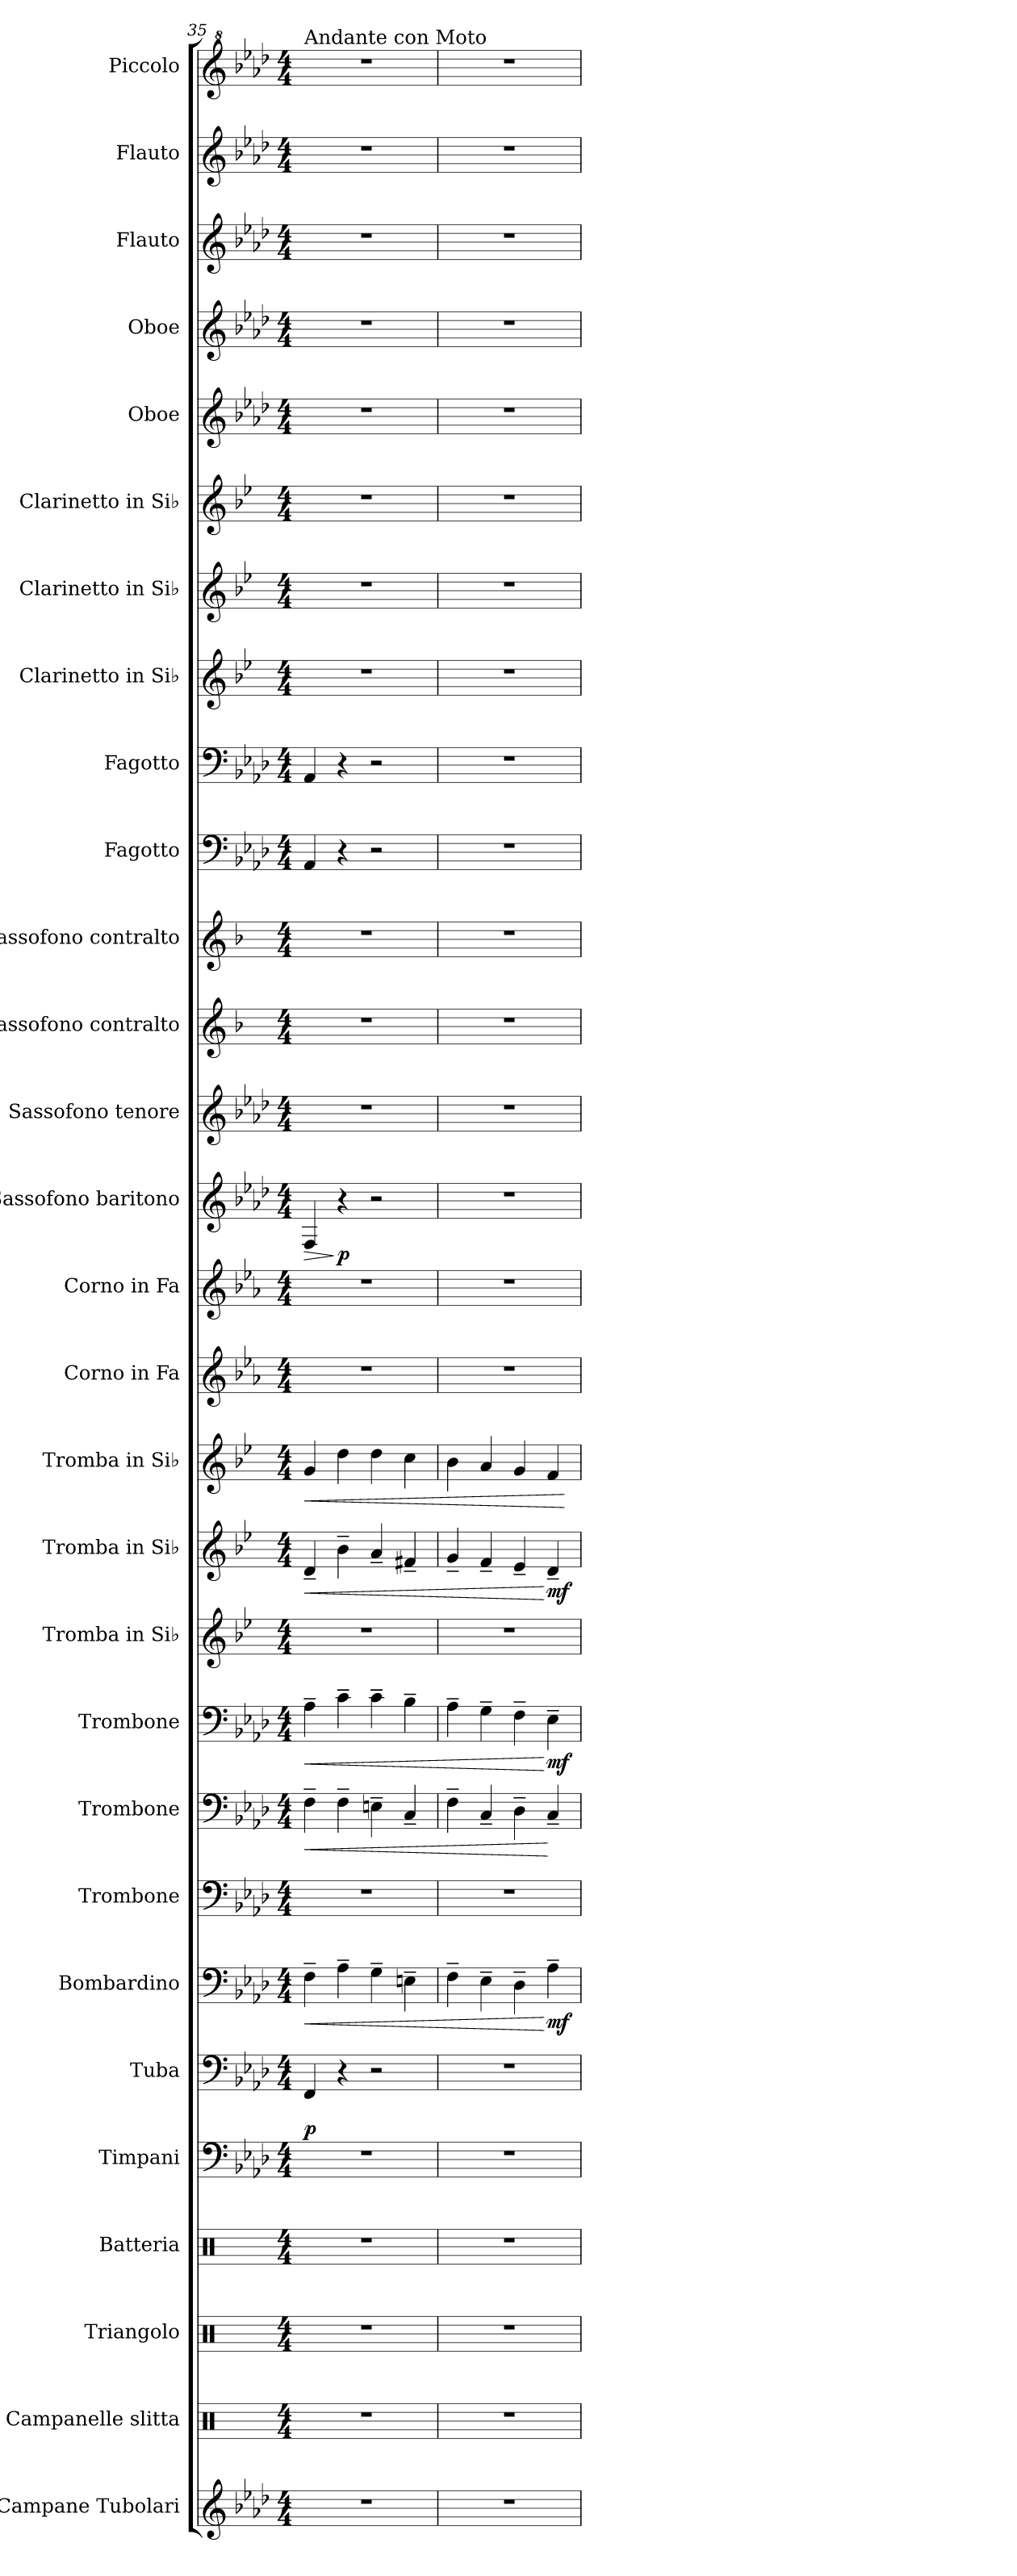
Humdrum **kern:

**kern	**kern	**kern	**kern	**kern	**dynam	**kern	**kern	**dynam	**kern	**kern	**dynam	**kern	**dynam	**kern	**kern	**dynam	**kern	**dynam	**kern	**kern	**kern	**dynam	**kern	**kern	**kern	**kern	**kern	**kern	**kern	**kern	**kern	**kern	**kern	**kern	**kern
*part29	*part28	*part27	*part26	*part25	*part25	*part24	*part23	*part23	*part22	*part21	*part21	*part20	*part20	*part19	*part18	*part18	*part17	*part17	*part16	*part15	*part14	*part14	*part13	*part12	*part11	*part10	*part9	*part8	*part7	*part6	*part5	*part4	*part3	*part2	*part1
*staff29	*staff28	*staff27	*staff26	*staff25	*staff25	*staff24	*staff23	*staff23	*staff22	*staff21	*staff21	*staff20	*staff20	*staff19	*staff18	*staff18	*staff17	*staff17	*staff16	*staff15	*staff14	*staff14	*staff13	*staff12	*staff11	*staff10	*staff9	*staff8	*staff7	*staff6	*staff5	*staff4	*staff3	*staff2	*staff1
*I"Campane Tubolari	*I"Campanelle slitta	*I"Triangolo	*I"Batteria	*I"Timpani	*	*I"Tuba	*I"Bombardino	*	*I"Trombone	*I"Trombone	*	*I"Trombone	*	*I"Tromba in Si♭	*I"Tromba in Si♭	*	*I"Tromba in Si♭	*	*I"Corno in Fa	*I"Corno in Fa	*I"Sassofono baritono	*	*I"Sassofono tenore	*I"Sassofono contralto	*I"Sassofono contralto	*I"Fagotto	*I"Fagotto	*I"Clarinetto in Si♭	*I"Clarinetto in Si♭	*I"Clarinetto in Si♭	*I"Oboe	*I"Oboe	*I"Flauto	*I"Flauto	*I"Piccolo
*I'Camp. tb.	*	*I'Triang.	*I'Batt.	*I'Timp.	*	*I'Tba.	*	*	*I'Tbn.	*I'Tbn.	*	*I'Tbn.	*	*I'Tr. Si♭	*I'Tr. Si♭	*	*I'Tr. Si♭	*	*I'Cor. Fa	*I'Cor. Fa	*	*	*	*	*	*I'Fag.	*I'Fag.	*I'Cl. Si♭	*I'Cl. Si♭	*I'Cl. Si♭	*I'Ob.	*I'Ob.	*I'Fl.	*I'Fl.	*
*clefG2	*clefX	*clefX	*clefX	*clefF4	*	*clefF4	*clefF4	*	*clefF4	*clefF4	*	*clefF4	*	*clefG2	*clefG2	*	*clefG2	*	*clefG2	*clefG2	*clefG2	*	*clefG2	*clefG2	*clefG2	*clefF4	*clefF4	*clefG2	*clefG2	*clefG2	*clefG2	*clefG2	*clefG2	*clefG2	*clefG^2
*	*	*	*	*	*	*	*	*	*	*	*	*	*	*ITrd1c2	*ITrd1c2	*	*ITrd1c2	*	*ITrd4c7	*ITrd4c7	*ITrd12c21	*	*ITrd8c14	*ITrd5c9	*ITrd5c9	*	*	*ITrd1c2	*ITrd1c2	*ITrd1c2	*	*	*	*	*ITrd-7c-12
*k[b-e-a-d-]	*k[]	*k[]	*k[]	*k[b-e-a-d-]	*	*k[b-e-a-d-]	*k[b-e-a-d-]	*	*k[b-e-a-d-]	*k[b-e-a-d-]	*	*k[b-e-a-d-]	*	*k[b-e-a-d-]	*k[b-e-a-d-]	*	*k[b-e-a-d-]	*	*k[b-e-a-d-]	*k[b-e-a-d-]	*k[b-e-a-d-]	*	*k[b-e-a-d-]	*k[b-e-a-d-]	*k[b-e-a-d-]	*k[b-e-a-d-]	*k[b-e-a-d-]	*k[b-e-a-d-]	*k[b-e-a-d-]	*k[b-e-a-d-]	*k[b-e-a-d-]	*k[b-e-a-d-]	*k[b-e-a-d-]	*k[b-e-a-d-]	*k[b-e-a-d-]
*M4/4	*M4/4	*M4/4	*M4/4	*M4/4	*	*M4/4	*M4/4	*	*M4/4	*M4/4	*	*M4/4	*	*M4/4	*M4/4	*	*M4/4	*	*M4/4	*M4/4	*M4/4	*	*M4/4	*M4/4	*M4/4	*M4/4	*M4/4	*M4/4	*M4/4	*M4/4	*M4/4	*M4/4	*M4/4	*M4/4	*M4/4
=35	=35	=35	=35	=35	=35	=35	=35	=35	=35	=35	=35	=35	=35	=35	=35	=35	=35	=35	=35	=35	=35	=35	=35	=35	=35	=35	=35	=35	=35	=35	=35	=35	=35	=35	=35
!	!	!	!	!	!	!	!	!	!	!	!	!	!	!	!	!	!	!	!	!	!	!	!	!	!	!	!	!	!	!	!	!	!	!	!LO:TX:a:t=Andante con Moto
!	!	!	!	!	!LO:DY:a	!	!	!LO:HP:b	!	!	!LO:HP:b	!	!LO:HP:b	!	!	!LO:HP:b	!	!LO:HP:b	!	!	!	!LO:HP:b	!	!	!	!	!	!	!	!	!	!	!	!	!
1r	1r	1r	1r	1r	p	4FF/	4F~\	<	1r	4F~\	<	4A-~\	<	1r	4c~/	<	4f/	<	1r	1r	4FF/	>	1r	1r	1r	4AA-/	4AA-/	1r	1r	1r	1r	1r	1r	1r	1r
!	!	!	!	!	!	!	!	!	!	!	!	!	!	!	!	!	!	!	!	!	!	!LO:DY:n=1:b	!	!	!	!	!	!	!	!	!	!	!	!	!
.	.	.	.	.	.	4r	4A-~\	.	.	4F~\	.	4c~\	.	.	4a-~\	.	4cc\	.	.	.	4r	] p	.	.	.	4r	4r	.	.	.	.	.	.	.	.
.	.	.	.	.	.	2r	4G~\	.	.	4En~\	.	4c~\	.	.	4g~/	.	4cc\	.	.	.	2r	.	.	.	.	2r	2r	.	.	.	.	.	.	.	.
.	.	.	.	.	.	.	4En~\	.	.	4C~/	.	4B-~\	.	.	4en~/	.	4b-\	.	.	.	.	.	.	.	.	.	.	.	.	.	.	.	.	.	.
=36	=36	=36	=36	=36	=36	=36	=36	=36	=36	=36	=36	=36	=36	=36	=36	=36	=36	=36	=36	=36	=36	=36	=36	=36	=36	=36	=36	=36	=36	=36	=36	=36	=36	=36	=36
1r	1r	1r	1r	1r	.	1r	4F~\	.	1r	4F~\	.	4A-~\	.	1r	4f~/	.	4a-\	.	1r	1r	1r	.	1r	1r	1r	1r	1r	1r	1r	1r	1r	1r	1r	1r	1r
.	.	.	.	.	.	.	4E-~\	.	.	4C~/	.	4G~\	.	.	4e-~/	.	4g/	.	.	.	.	.	.	.	.	.	.	.	.	.	.	.	.	.	.
.	.	.	.	.	.	.	4D-~\	.	.	4D-~\	.	4F~\	.	.	4d-~/	.	4f/	.	.	.	.	.	.	.	.	.	.	.	.	.	.	.	.	.	.
!	!	!	!	!	!	!	!	!LO:DY:n=1:b	!	!	!	!	!LO:DY:n=1:b	!	!	!LO:DY:n=1:b	!	!	!	!	!	!	!	!	!	!	!	!	!	!	!	!	!	!	!
.	.	.	.	.	.	.	4A-~\	[ mf	.	4C~/	[	4E-~\	[ mf	.	4c~/	[ mf	4e-/	.	.	.	.	.	.	.	.	.	.	.	.	.	.	.	.	.	.
.	.	.	.	.	.	.	.	.	.	.	.	.	.	.	.	.	.	[	.	.	.	.	.	.	.	.	.	.	.	.	.	.	.	.	.
=	=	=	=	=	=	=	=	=	=	=	=	=	=	=	=	=	=	=	=	=	=	=	=	=	=	=	=	=	=	=	=	=	=	=	=
*-	*-	*-	*-	*-	*-	*-	*-	*-	*-	*-	*-	*-	*-	*-	*-	*-	*-	*-	*-	*-	*-	*-	*-	*-	*-	*-	*-	*-	*-	*-	*-	*-	*-	*-	*-
